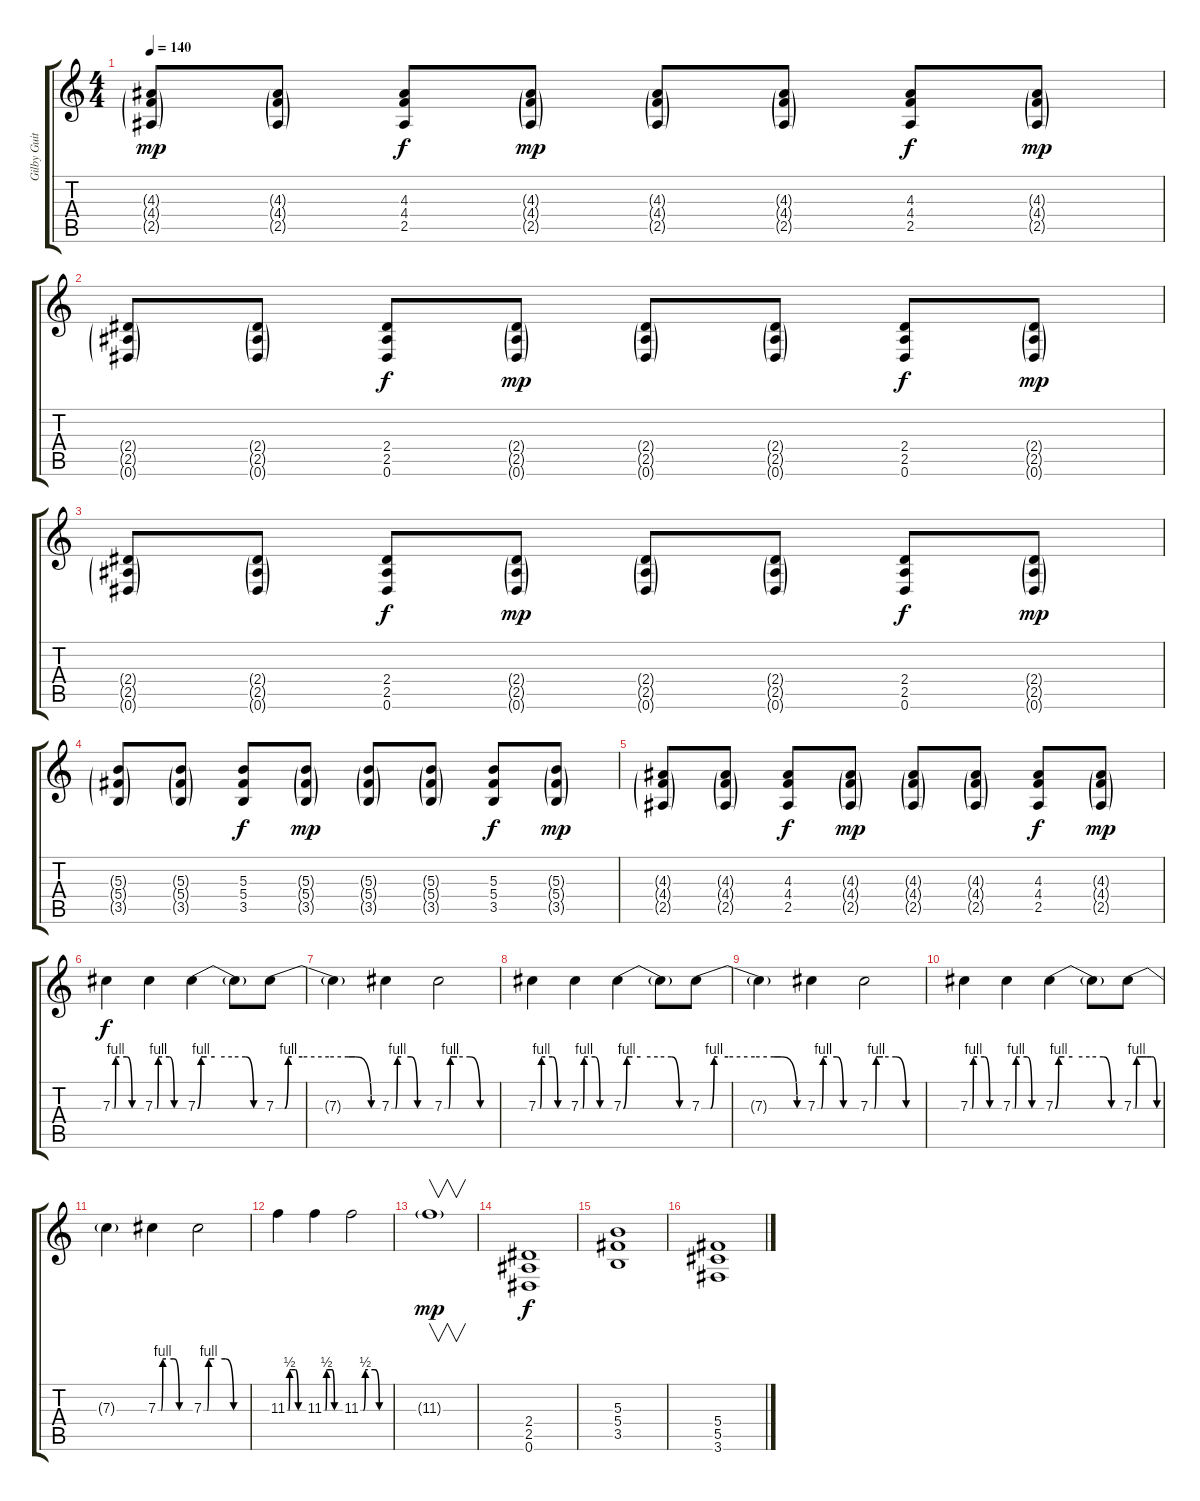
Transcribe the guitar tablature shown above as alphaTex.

\track ("Gilby Guitar 2" "Gilby Guit") {instrument distortionguitar}
\staff {score tabs}
\tuning (Eb4 Bb3 Gb3 Db3 Ab2 Eb2) {hide}
\ts (4 4)
\tempo 140
\clef g2
\ks c
(4.3{g} 4.4{g} 2.5{g}).8{dy mp} (4.3{g} 4.4{g} 2.5{g}).8 (4.3 4.4 2.5).8{dy f} (4.3{g} 4.4{g} 2.5{g}).8{dy mp} (4.3{g} 4.4{g} 2.5{g}).8 (4.3{g} 4.4{g} 2.5{g}).8 (4.3 4.4 2.5).8{dy f} (4.3{g} 4.4{g} 2.5{g}).8{dy mp} |
(2.4{g} 2.5{g} 0.6{g}).8 (2.4{g} 2.5{g} 0.6{g}).8 (2.4 2.5 0.6).8{dy f} (2.4{g} 2.5{g} 0.6{g}).8{dy mp} (2.4{g} 2.5{g} 0.6{g}).8 (2.4{g} 2.5{g} 0.6{g}).8 (2.4 2.5 0.6).8{dy f} (2.4{g} 2.5{g} 0.6{g}).8{dy mp} |
(2.4{g} 2.5{g} 0.6{g}).8 (2.4{g} 2.5{g} 0.6{g}).8 (2.4 2.5 0.6).8{dy f} (2.4{g} 2.5{g} 0.6{g}).8{dy mp} (2.4{g} 2.5{g} 0.6{g}).8 (2.4{g} 2.5{g} 0.6{g}).8 (2.4 2.5 0.6).8{dy f} (2.4{g} 2.5{g} 0.6{g}).8{dy mp} |
(5.3{g} 5.4{g} 3.5{g}).8 (5.3{g} 5.4{g} 3.5{g}).8 (5.3 5.4 3.5).8{dy f} (5.3{g} 5.4{g} 3.5{g}).8{dy mp} (5.3{g} 5.4{g} 3.5{g}).8 (5.3{g} 5.4{g} 3.5{g}).8 (5.3 5.4 3.5).8{dy f} (5.3{g} 5.4{g} 3.5{g}).8{dy mp} |
(4.3{g} 4.4{g} 2.5{g}).8 (4.3{g} 4.4{g} 2.5{g}).8 (4.3 4.4 2.5).8{dy f} (4.3{g} 4.4{g} 2.5{g}).8{dy mp} (4.3{g} 4.4{g} 2.5{g}).8 (4.3{g} 4.4{g} 2.5{g}).8 (4.3 4.4 2.5).8{dy f} (4.3{g} 4.4{g} 2.5{g}).8{dy mp} |
7.3{be (custom 0 0 5 0 7 4 9 4 15 4 30 4 41 0 45 0 60 0)}.4{dy f} 7.3{be (custom 0 0 5 0 7 4 11 4 15 4 30 4 40 0 45 0 60 0)}.4 7.3{be (custom 0 0 3 4 8 4 15 4 30 4 42 4 49 0 60 0)}.4 7.3{t}.8 7.3{be (custom 0 0 5 0 7 4 9 4 15 4 30 4 41 4 45 4 54 0 58 0 60 0)}.8 |
7.3{t}.4 7.3{be (custom 0 0 6 0 9 4 15 4 30 4 40 0 45 0 60 0)}.4 7.3{be (custom 0 0 5 0 7 4 15 4 30 4 42 0 45 0 60 0)}.2 |
7.3{be (custom 0 0 5 0 7 4 9 4 15 4 30 4 41 0 45 0 60 0)}.4 7.3{be (custom 0 0 5 0 7 4 11 4 15 4 30 4 40 0 45 0 60 0)}.4 7.3{be (custom 0 0 3 4 8 4 15 4 30 4 42 4 49 0 60 0)}.4 7.3{t}.8 7.3{be (custom 0 0 5 0 7 4 9 4 15 4 30 4 41 4 45 4 54 0 58 0 60 0)}.8 |
7.3{t}.4 7.3{be (custom 0 0 6 0 9 4 15 4 30 4 40 0 45 0 60 0)}.4 7.3{be (custom 0 0 5 0 7 4 15 4 30 4 42 0 45 0 60 0)}.2 |
7.3{be (custom 0 0 5 0 7 4 9 4 15 4 30 4 41 0 45 0 60 0)}.4 7.3{be (custom 0 0 5 0 7 4 11 4 15 4 30 4 40 0 45 0 60 0)}.4 7.3{be (custom 0 0 3 4 8 4 15 4 30 4 42 4 49 0 60 0)}.4 7.3{t}.8 7.3{be (custom 0 0 5 0 7 4 9 4 15 4 30 4 41 4 45 4 54 0 58 0 60 0)}.8 |
7.3{t}.4 7.3{be (custom 0 0 6 0 9 4 15 4 30 4 40 0 45 0 60 0)}.4 7.3{be (custom 0 0 5 0 7 4 15 4 30 4 42 0 45 0 60 0)}.2 |
11.3{be (custom 0 0 6 0 9 2 15 2 30 2 41 0 45 0 60 0)}.4 11.3{be (custom 0 0 7 0 10 2 15 2 30 2 39 0 45 0 60 0)}.4 11.3{be (custom 0 0 6 0 10 2 15 2 30 2 39 0 45 0 60 0)}.2 |
11.3{g}.1{v dy mp} |
(2.4 2.5 0.6).1{dy f} |
(5.3 5.4 3.5).1 |
(5.4 5.5 3.6).1
